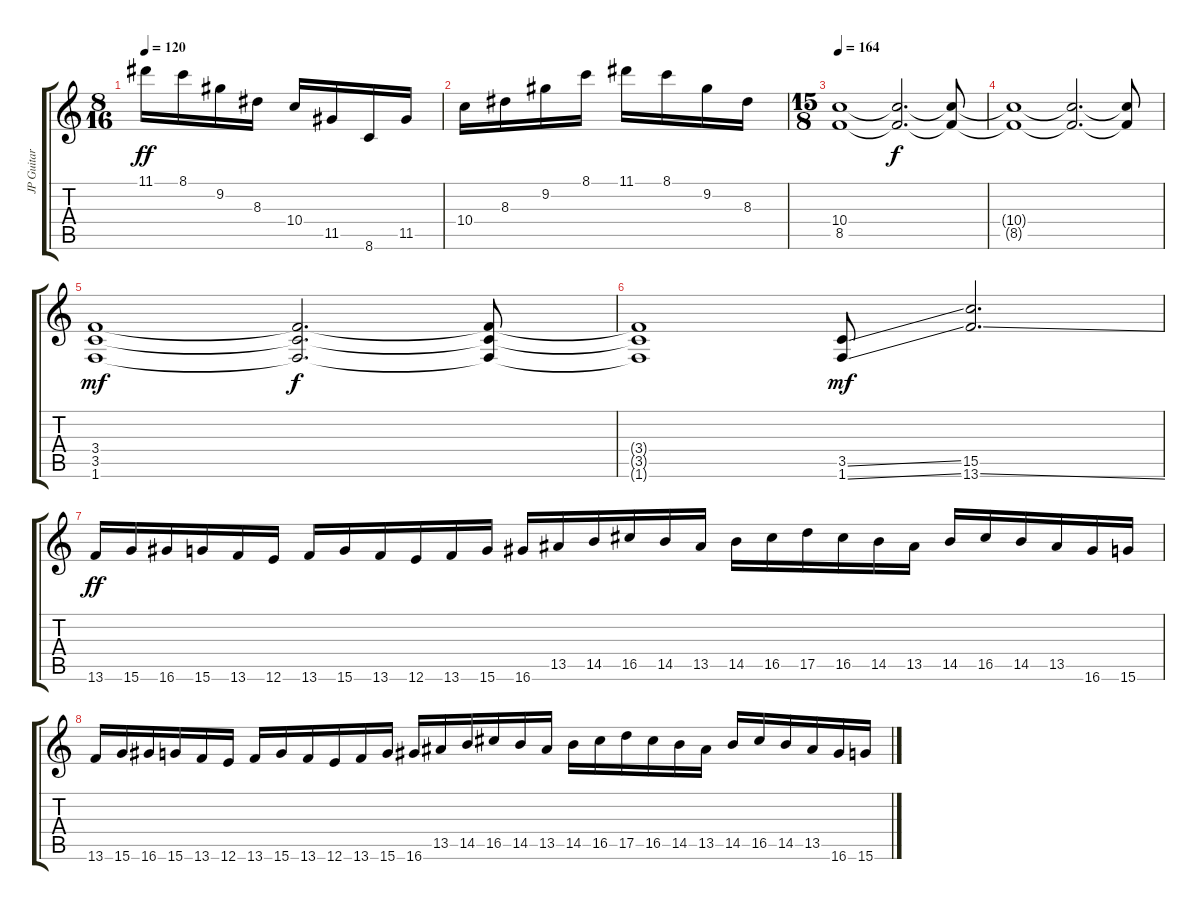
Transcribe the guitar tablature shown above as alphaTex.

\track ("JP Guitar 1" "JP Guitar ") {instrument distortionguitar}
\staff {score tabs}
\tuning (E4 B3 G3 D3 A2 E2) {hide}
\ts (8 16)
\tempo 120
\clef g2
\ks c
11.1.16{dy ff} 8.1.16 9.2.16 8.3.16 10.4.16 11.5.16 8.6.16 11.5.16 |
10.4.16 8.3.16 9.2.16 8.1.16 11.1.16 8.1.16 9.2.16 8.3.16 |
\ts (15 8)
\tempo 164
(10.4 8.5).1 (10.4{t} 8.5{t}).2{d dy f} (10.4{t} 8.5{t}).8{volume 6} |
(10.4{t} 8.5{t}).1 (10.4{t} 8.5{t}).2{d} (10.4{t} 8.5{t}).8 |
(3.4 3.5 1.6).1{dy mf volume 13} (3.4{t} 3.5{t} 1.6{t}).2{d dy f} (3.4{t} 3.5{t} 1.6{t}).8 |
(3.4{t} 3.5{t} 1.6{t}).1 (3.5{ss} 1.6{ss}).8{dy mf} (15.5 13.6{ss}).2{d} |
13.6.16{dy ff instrument distortionguitar} 15.6.16 16.6.16 15.6.16 13.6.16 12.6.16 13.6.16 15.6.16 13.6.16 12.6.16 13.6.16 15.6.16 16.6.16 13.5.16 14.5.16 16.5.16 14.5.16 13.5.16 14.5.16 16.5.16 17.5.16 16.5.16 14.5.16 13.5.16 14.5.16 16.5.16 14.5.16 13.5.16 16.6.16 15.6.16 |
13.6.16 15.6.16 16.6.16 15.6.16 13.6.16 12.6.16 13.6.16 15.6.16 13.6.16 12.6.16 13.6.16 15.6.16 16.6.16 13.5.16 14.5.16 16.5.16 14.5.16 13.5.16 14.5.16 16.5.16 17.5.16 16.5.16 14.5.16 13.5.16 14.5.16 16.5.16 14.5.16 13.5.16 16.6.16 15.6.16
